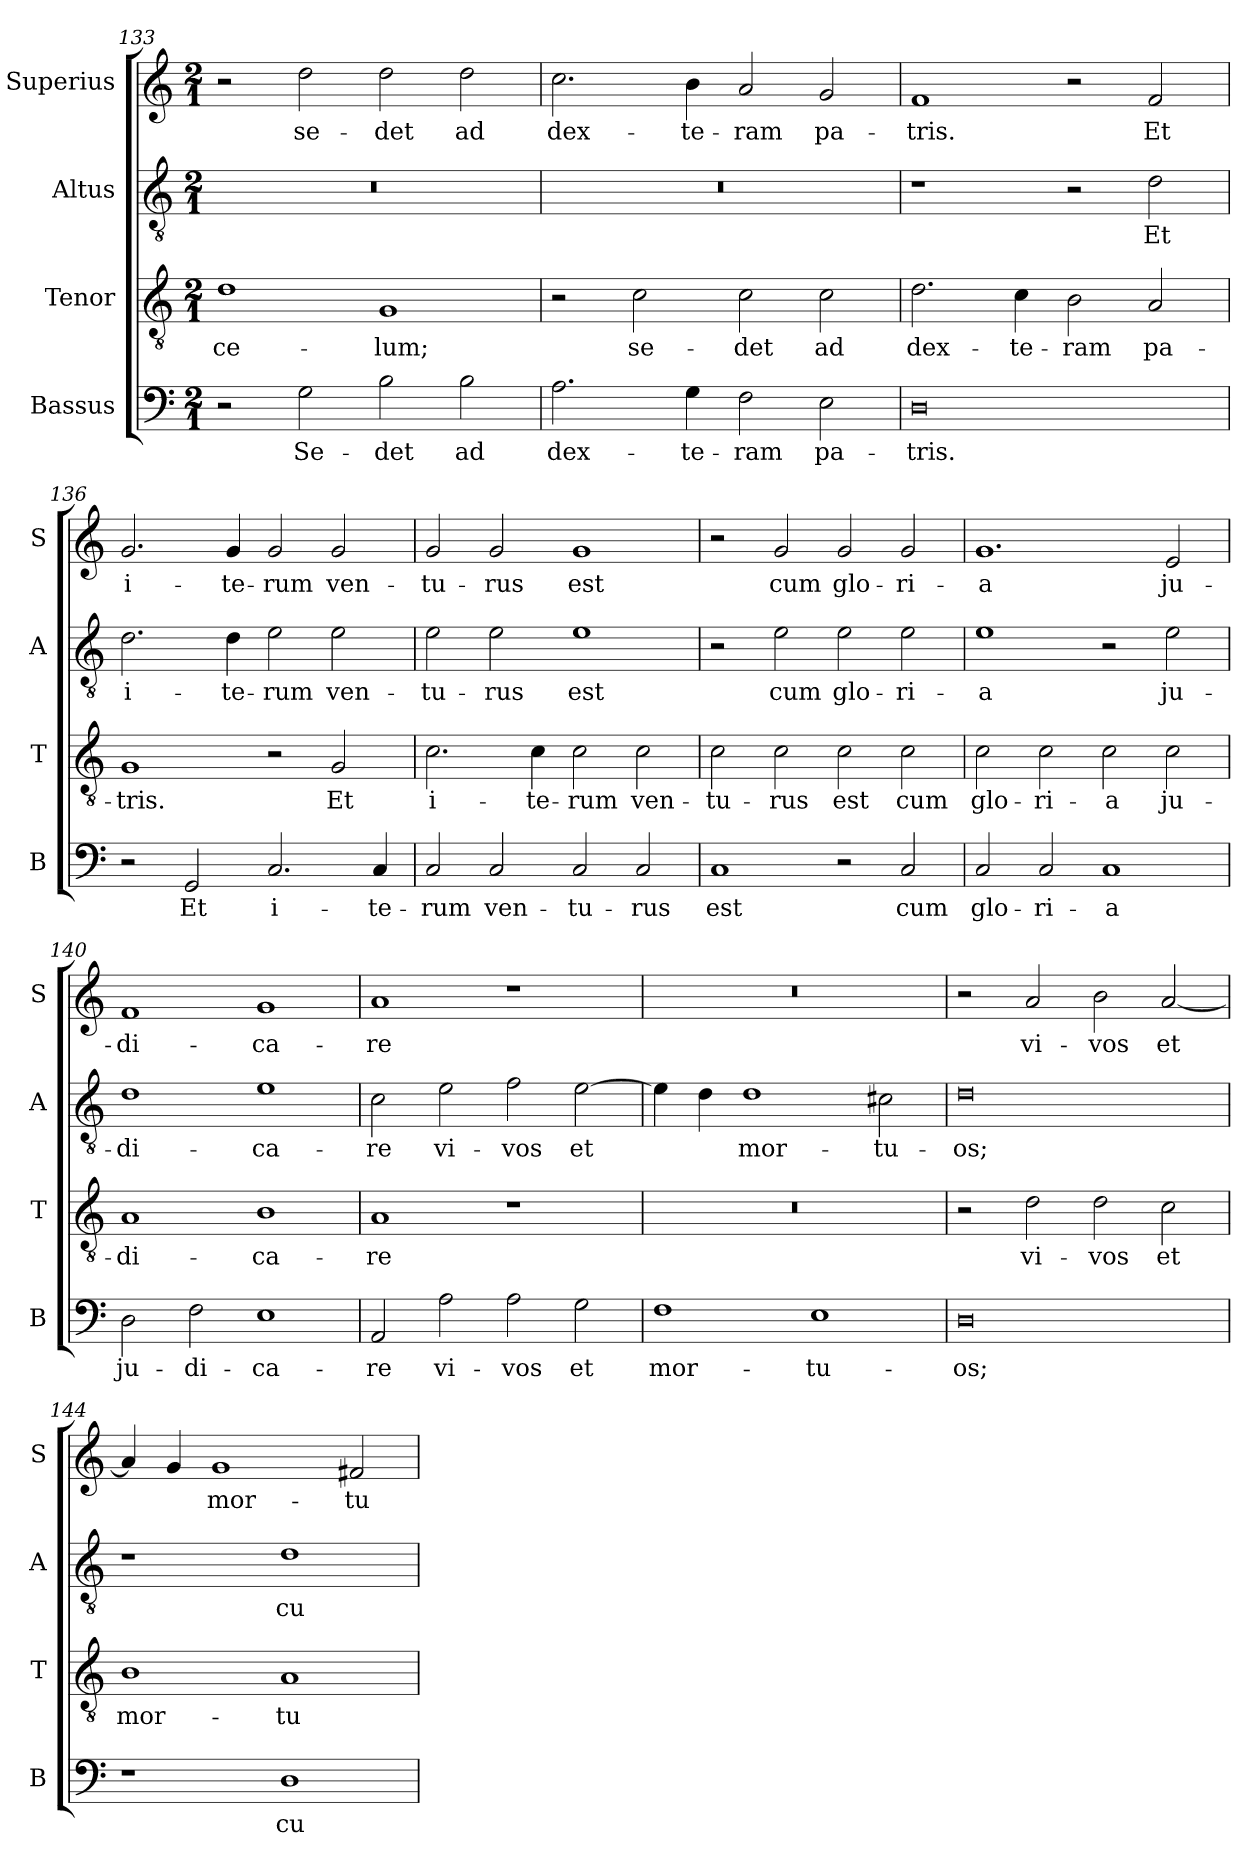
**kern	**text	**kern	**text	**kern	**text	**kern	**text
*part4	*part4	*part3	*part3	*part2	*part2	*part1	*part1
*staff4	*staff4	*staff3	*staff3	*staff2	*staff2	*staff1	*staff1
*I"Bassus	*	*I"Tenor	*	*I"Altus	*	*I"Superius	*
*I'B	*	*I'T	*	*I'A	*	*I'S	*
*clefF4	*	*clefGv2	*	*clefGv2	*	*clefG2	*
*k[]	*	*k[]	*	*k[]	*	*k[]	*
*M2/1	*	*M2/1	*	*M2/1	*	*M2/1	*
=133	=133	=133	=133	=133	=133	=133	=133
2r	.	1d	ce-	0r	.	2r	.
2G\	Se-	.	.	.	.	2dd\	se-
2B\	-det	1G	-lum;	.	.	2dd\	-det
2B\	ad	.	.	.	.	2dd\	ad
=134	=134	=134	=134	=134	=134	=134	=134
2.A\	dex-	2r	.	0r	.	2.cc\	dex-
.	.	2c\	se-	.	.	.	.
4G\	-te-	.	.	.	.	4b\	-te-
2F\	-ram	2c\	-det	.	.	2a/	-ram
2E\	pa-	2c\	ad	.	.	2g/	pa-
=135	=135	=135	=135	=135	=135	=135	=135
0D	-tris.	2.d\	dex-	1r	.	1f	-tris.
.	.	4c\	-te-	.	.	.	.
.	.	2B\	-ram	2r	.	2r	.
.	.	2A/	pa-	2d\	Et	2f/	Et
=136	=136	=136	=136	=136	=136	=136	=136
2r	.	1G	-tris.	2.d\	i-	2.g/	i-
2GG/	Et	.	.	.	.	.	.
.	.	.	.	4d\	-te-	4g/	-te-
2.C/	i-	2r	.	2e\	-rum	2g/	-rum
.	.	2G/	Et	2e\	ven-	2g/	ven-
4C/	-te-	.	.	.	.	.	.
=137	=137	=137	=137	=137	=137	=137	=137
2C/	-rum	2.c\	i-	2e\	-tu-	2g/	-tu-
2C/	ven-	.	.	2e\	-rus	2g/	-rus
.	.	4c\	-te-	.	.	.	.
2C/	-tu-	2c\	-rum	1e	est	1g	est
2C/	-rus	2c\	ven-	.	.	.	.
=138	=138	=138	=138	=138	=138	=138	=138
1C	est	2c\	-tu-	2r	.	2r	.
.	.	2c\	-rus	2e\	cum	2g/	cum
2r	.	2c\	est	2e\	glo-	2g/	glo-
2C/	cum	2c\	cum	2e\	-ri-	2g/	-ri-
=139	=139	=139	=139	=139	=139	=139	=139
2C/	glo-	2c\	glo-	1e	-a	1.g	-a
2C/	-ri-	2c\	-ri-	.	.	.	.
1C	-a	2c\	-a	2r	.	.	.
.	.	2c\	ju-	2e\	ju-	2e/	ju-
=140	=140	=140	=140	=140	=140	=140	=140
2D\	ju-	1A	-di-	1d	-di-	1f	-di-
2F\	-di-	.	.	.	.	.	.
1E	-ca-	1B	-ca-	1e	-ca-	1g	-ca-
=141	=141	=141	=141	=141	=141	=141	=141
2AA/	-re	1A	-re	2c\	-re	1a	-re
2A\	vi-	.	.	2e\	vi-	.	.
2A\	-vos	1r	.	2f\	-vos	1r	.
2G\	et	.	.	[2e\	et	.	.
=142	=142	=142	=142	=142	=142	=142	=142
1F	mor-	0r	.	4e\]	.	0r	.
.	.	.	.	4d\	.	.	.
.	.	.	.	1d	mor-	.	.
1E	-tu-	.	.	.	.	.	.
.	.	.	.	2c#X\	-tu-	.	.
=143	=143	=143	=143	=143	=143	=143	=143
0D	-os;	2r	.	0d	-os;	2r	.
.	.	2d\	vi-	.	.	2a/	vi-
.	.	2d\	-vos	.	.	2b\	-vos
.	.	2c\	et	.	.	[2a/	et
=144	=144	=144	=144	=144	=144	=144	=144
1r	.	1B	mor-	1r	.	4a/]	.
.	.	.	.	.	.	4g/	.
.	.	.	.	.	.	1g	mor-
1D	cu-	1A	-tu-	1d	cu-	.	.
.	.	.	.	.	.	2f#X/	-tu-
=	=	=	=	=	=	=	=
*-	*-	*-	*-	*-	*-	*-	*-
